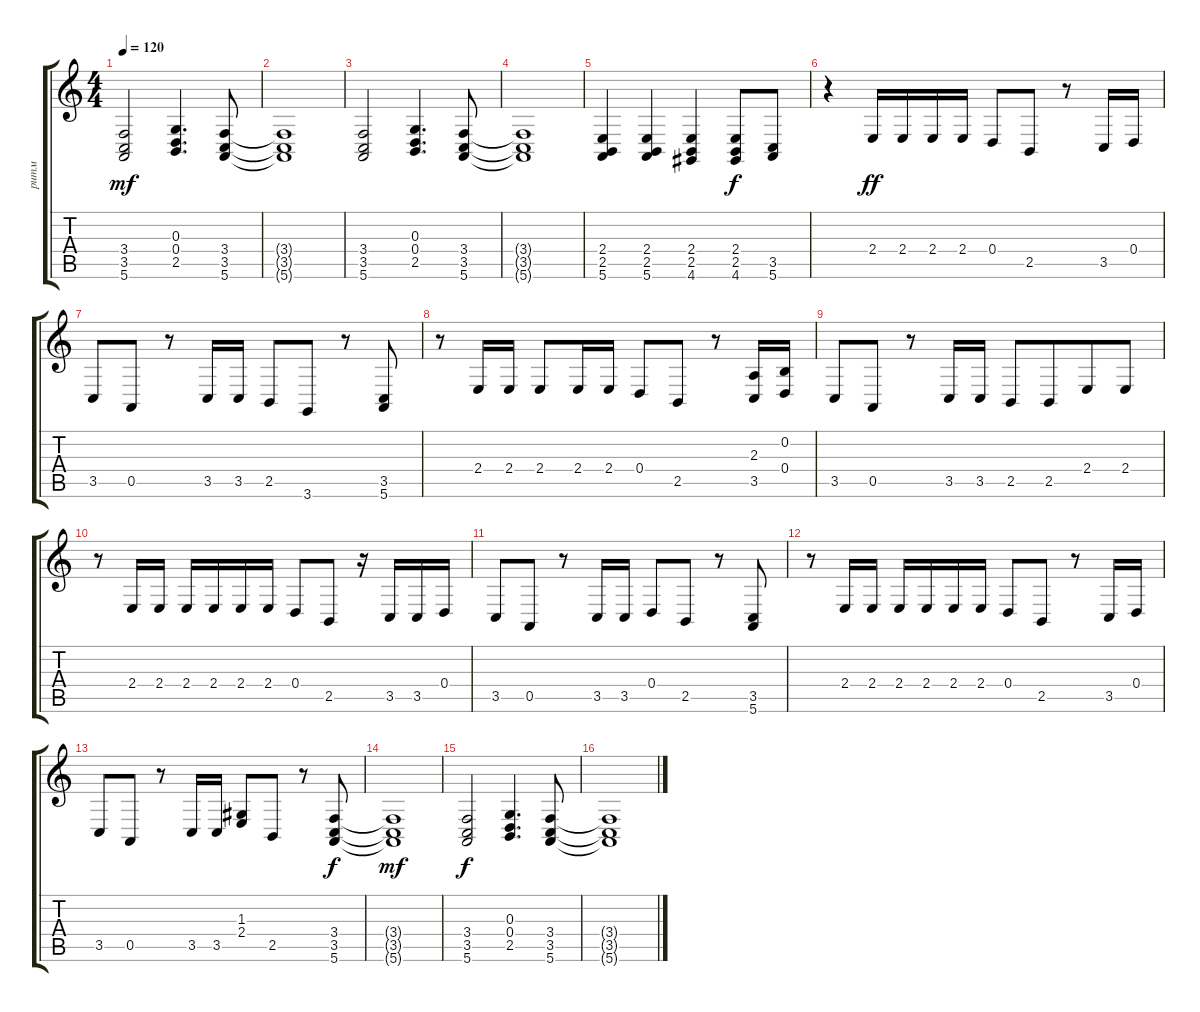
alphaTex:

\track ("ритм" "ритм") {instrument acousticgrandpiano}
\staff {score tabs}
\tuning (Eb6 B3 G3 D3 A2 E2) {hide}
\ts (4 4)
\tempo 120
\clef g2
\ks c
(3.4 3.5 5.6).2{dy mf} (0.3 0.4 2.5).4{d} (3.4 3.5 5.6).8 |
(3.4{t} 3.5{t} 5.6{t}).1 |
(3.4 3.5 5.6).2 (0.3 0.4 2.5).4{d} (3.4 3.5 5.6).8 |
(3.4{t} 3.5{t} 5.6{t}).1 |
(2.4 2.5 5.6).4 (2.4 2.5 5.6).4 (2.4 2.5 4.6).4 (2.4 2.5 4.6).8{dy f} (3.5 5.6).8 |
r.4 2.4.16{dy ff} 2.4.16 2.4.16 2.4.16 0.4.8 2.5.8 r.8 3.5.16 0.4.16 |
3.5.8 0.5.8 r.8 3.5.16 3.5.16 2.5.8 3.6.8 r.8 (3.5 5.6).8 |
r.8 2.4.16 2.4.16 2.4.8 2.4.16 2.4.16 0.4.8 2.5.8 r.8 (2.3 3.5).16 (0.2 0.4).16 |
3.5.8 0.5.8 r.8 3.5.16 3.5.16 2.5.8 2.5.8{beam merge} 2.4.8 2.4.8 |
r.8 2.4.16 2.4.16 2.4.16 2.4.16 2.4.16 2.4.16 0.4.8 2.5.8 r.16 3.5.16 3.5.16 0.4.16 |
3.5.8 0.5.8 r.8 3.5.16 3.5.16 0.4.8 2.5.8 r.8 (3.5 5.6).8 |
r.8 2.4.16 2.4.16 2.4.16 2.4.16 2.4.16 2.4.16 0.4.8 2.5.8 r.8 3.5.16 0.4.16 |
3.5.8 0.5.8 r.8 3.5.16 3.5.16 (1.3 2.4).8 2.5.8 r.8 (3.4 3.5 5.6).8{dy f} |
(3.4{t} 3.5{t} 5.6{t}).1{dy mf} |
(3.4 3.5 5.6).2{dy f} (0.3 0.4 2.5).4{d} (3.4 3.5 5.6).8 |
(3.4{t} 3.5{t} 5.6{t}).1
